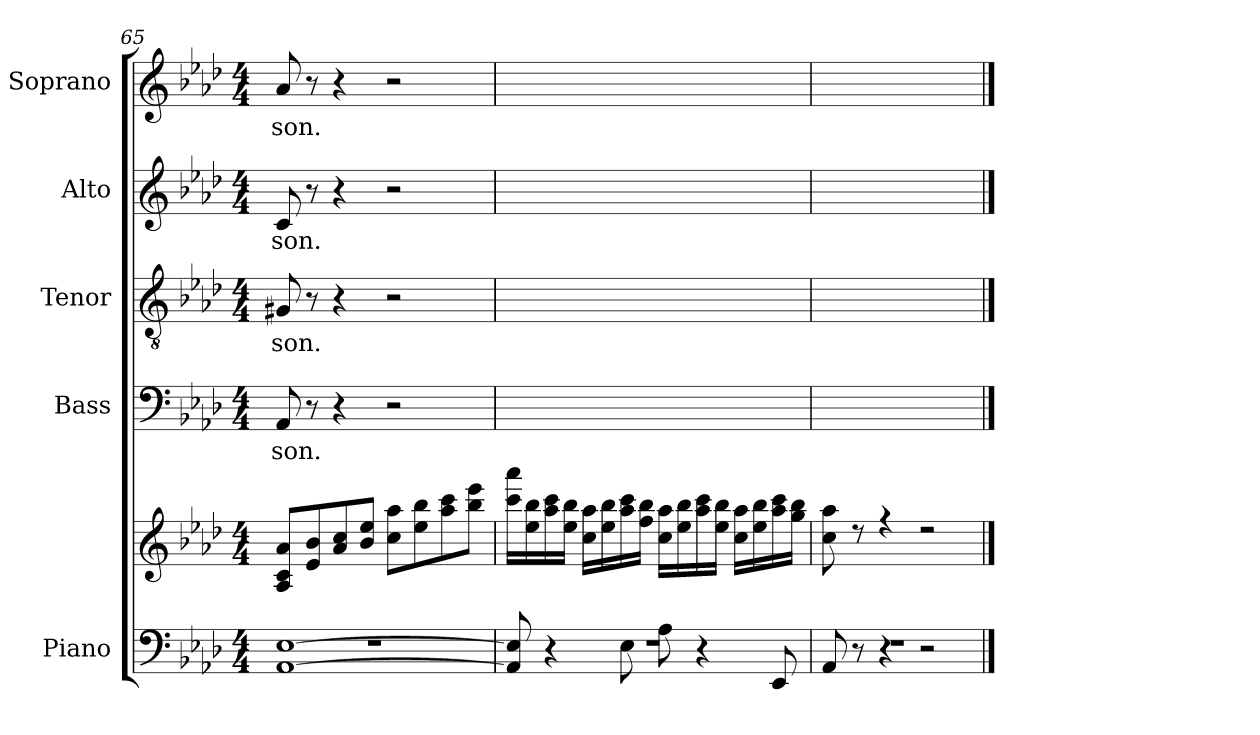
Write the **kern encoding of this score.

**kern	**kern	**kern	**text	**kern	**text	**kern	**text	**kern	**text
*part5	*part5	*part4	*part4	*part3	*part3	*part2	*part2	*part1	*part1
*staff6	*staff5	*staff4	*staff4	*staff3	*staff3	*staff2	*staff2	*staff1	*staff1
*I"Piano	*	*I"Bass	*	*I"Tenor	*	*I"Alto	*	*I"Soprano	*
*I'Pno.	*	*I'B.	*	*I'T.	*	*I'A.	*	*I'S.	*
*clefF4	*clefG2	*clefF4	*	*clefGv2	*	*clefG2	*	*clefG2	*
*k[b-e-a-d-]	*k[b-e-a-d-]	*k[b-e-a-d-]	*	*k[b-e-a-d-]	*	*k[b-e-a-d-]	*	*k[b-e-a-d-]	*
*M4/4	*M4/4	*M4/4	*	*M4/4	*	*M4/4	*	*M4/4	*
=65	=65	=65	=65	=65	=65	=65	=65	=65	=65
*^	*^	*	*	*	*	*	*	*	*
*	*^	*	*	*	*	*	*	*	*	*	*
[1AA- [1E-	1r	1ryy	8A-/ 8c/ 8a-/L	1ryy	8AA-/	-son.	8G#X/	-son.	8c/	-son.	8a-/	-son.
.	.	.	8e-/ 8b-/	.	8r	.	8r	.	8r	.	8r	.
.	.	.	8a-/ 8cc/	.	4r	.	4r	.	4r	.	4r	.
.	.	.	8b-/ 8ee-/J	.	.	.	.	.	.	.	.	.
.	.	.	8cc\ 8aa-\L	.	2r	.	2r	.	2r	.	2r	.
.	.	.	8ee-\ 8bb-\	.	.	.	.	.	.	.	.	.
.	.	.	8aa-\ 8ccc\	.	.	.	.	.	.	.	.	.
.	.	.	8bb-\ 8eee-\J	.	.	.	.	.	.	.	.	.
!!LO:LB:g=z
=66	=66	=66	=66	=66	=66	=66	=66	=66	=66	=66	=66	=66
8AA-/] 8E-/]	1r	1ryy	16ccc\ 16aaa-\LL	1ryy	1ryy	.	1ryy	.	1ryy	.	1ryy	.
.	.	.	16ee-\ 16bb-\	.	.	.	.	.	.	.	.	.
4r	.	.	16aa-\ 16ccc\	.	.	.	.	.	.	.	.	.
.	.	.	16ee-\ 16bb-\JJ	.	.	.	.	.	.	.	.	.
.	.	.	16cc\ 16aa-\LL	.	.	.	.	.	.	.	.	.
.	.	.	16ee-\ 16bb-\	.	.	.	.	.	.	.	.	.
8E-\	.	.	16aa-\ 16ccc\	.	.	.	.	.	.	.	.	.
.	.	.	16ff\ 16bb-\JJ	.	.	.	.	.	.	.	.	.
8A-\	.	.	16cc\ 16aa-\LL	.	.	.	.	.	.	.	.	.
.	.	.	16ee-\ 16bb-\	.	.	.	.	.	.	.	.	.
4r	.	.	16aa-\ 16ccc\	.	.	.	.	.	.	.	.	.
.	.	.	16ee-\ 16bb-\JJ	.	.	.	.	.	.	.	.	.
.	.	.	16cc\ 16aa-\LL	.	.	.	.	.	.	.	.	.
.	.	.	16ee-\ 16bb-\	.	.	.	.	.	.	.	.	.
8EE-/	.	.	16aa-\ 16ccc\	.	.	.	.	.	.	.	.	.
.	.	.	16gg\ 16bb-\JJ	.	.	.	.	.	.	.	.	.
=67	=67	=67	=67	=67	=67	=67	=67	=67	=67	=67	=67	=67
8AA-/	1r	1ryy	8cc\ 8aa-\	1ryy	1ryy	.	1ryy	.	1ryy	.	1ryy	.
8r	.	.	8r	.	.	.	.	.	.	.	.	.
4r	.	.	4r	.	.	.	.	.	.	.	.	.
2r	.	.	2r	.	.	.	.	.	.	.	.	.
*v	*v	*v	*	*	*	*	*	*	*	*	*	*
*	*v	*v	*	*	*	*	*	*	*	*
==	==	==	==	==	==	==	==	==	==
*-	*-	*-	*-	*-	*-	*-	*-	*-	*-
